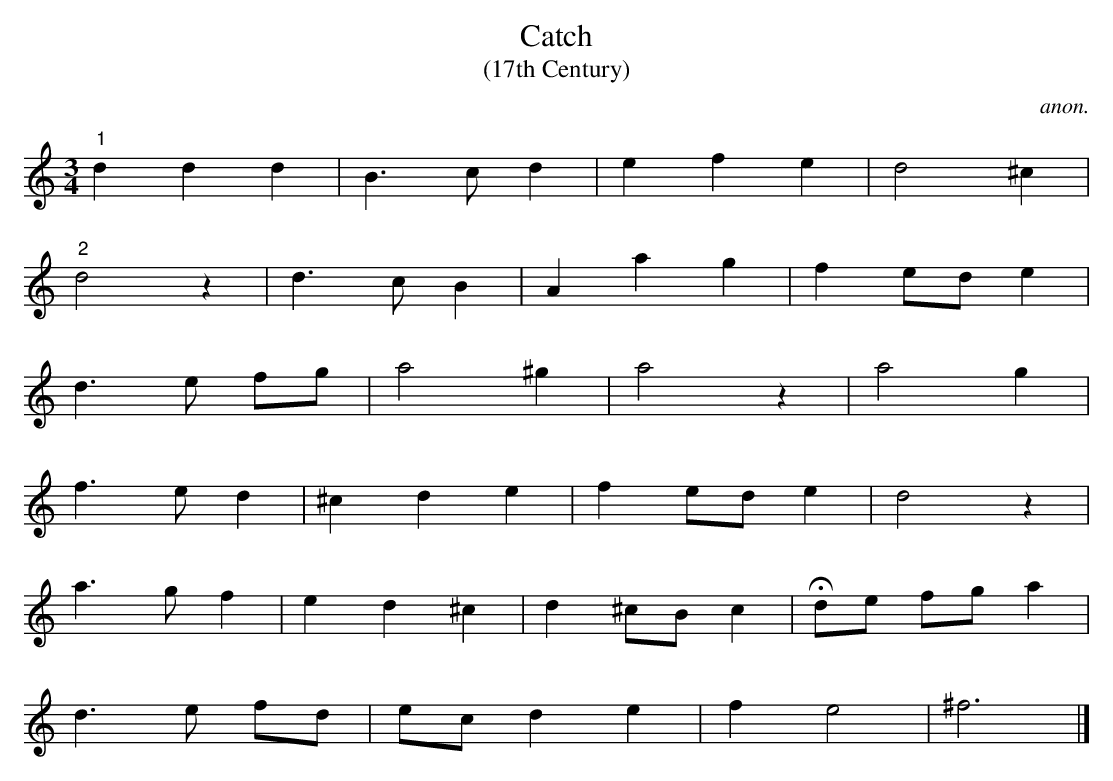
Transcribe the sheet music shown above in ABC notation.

X:1
T:Catch
T:(17th Century)
C:anon.
M:3/4
L:1/4
K:Ddor
"1"ddd|B>cd|efe|d2^c|
"2"d2 z|d>cB|Aag|f e/d/e|
d>e f/g/|a2^g|a2 z|a2g|
f>ed|^cde|fe/d/e|d2 z|
a>gf|ed^c|d^c/B/c|Hd/e/ f/g/a|
d>e f/d/|e/c/de|fe2|^f3|]
